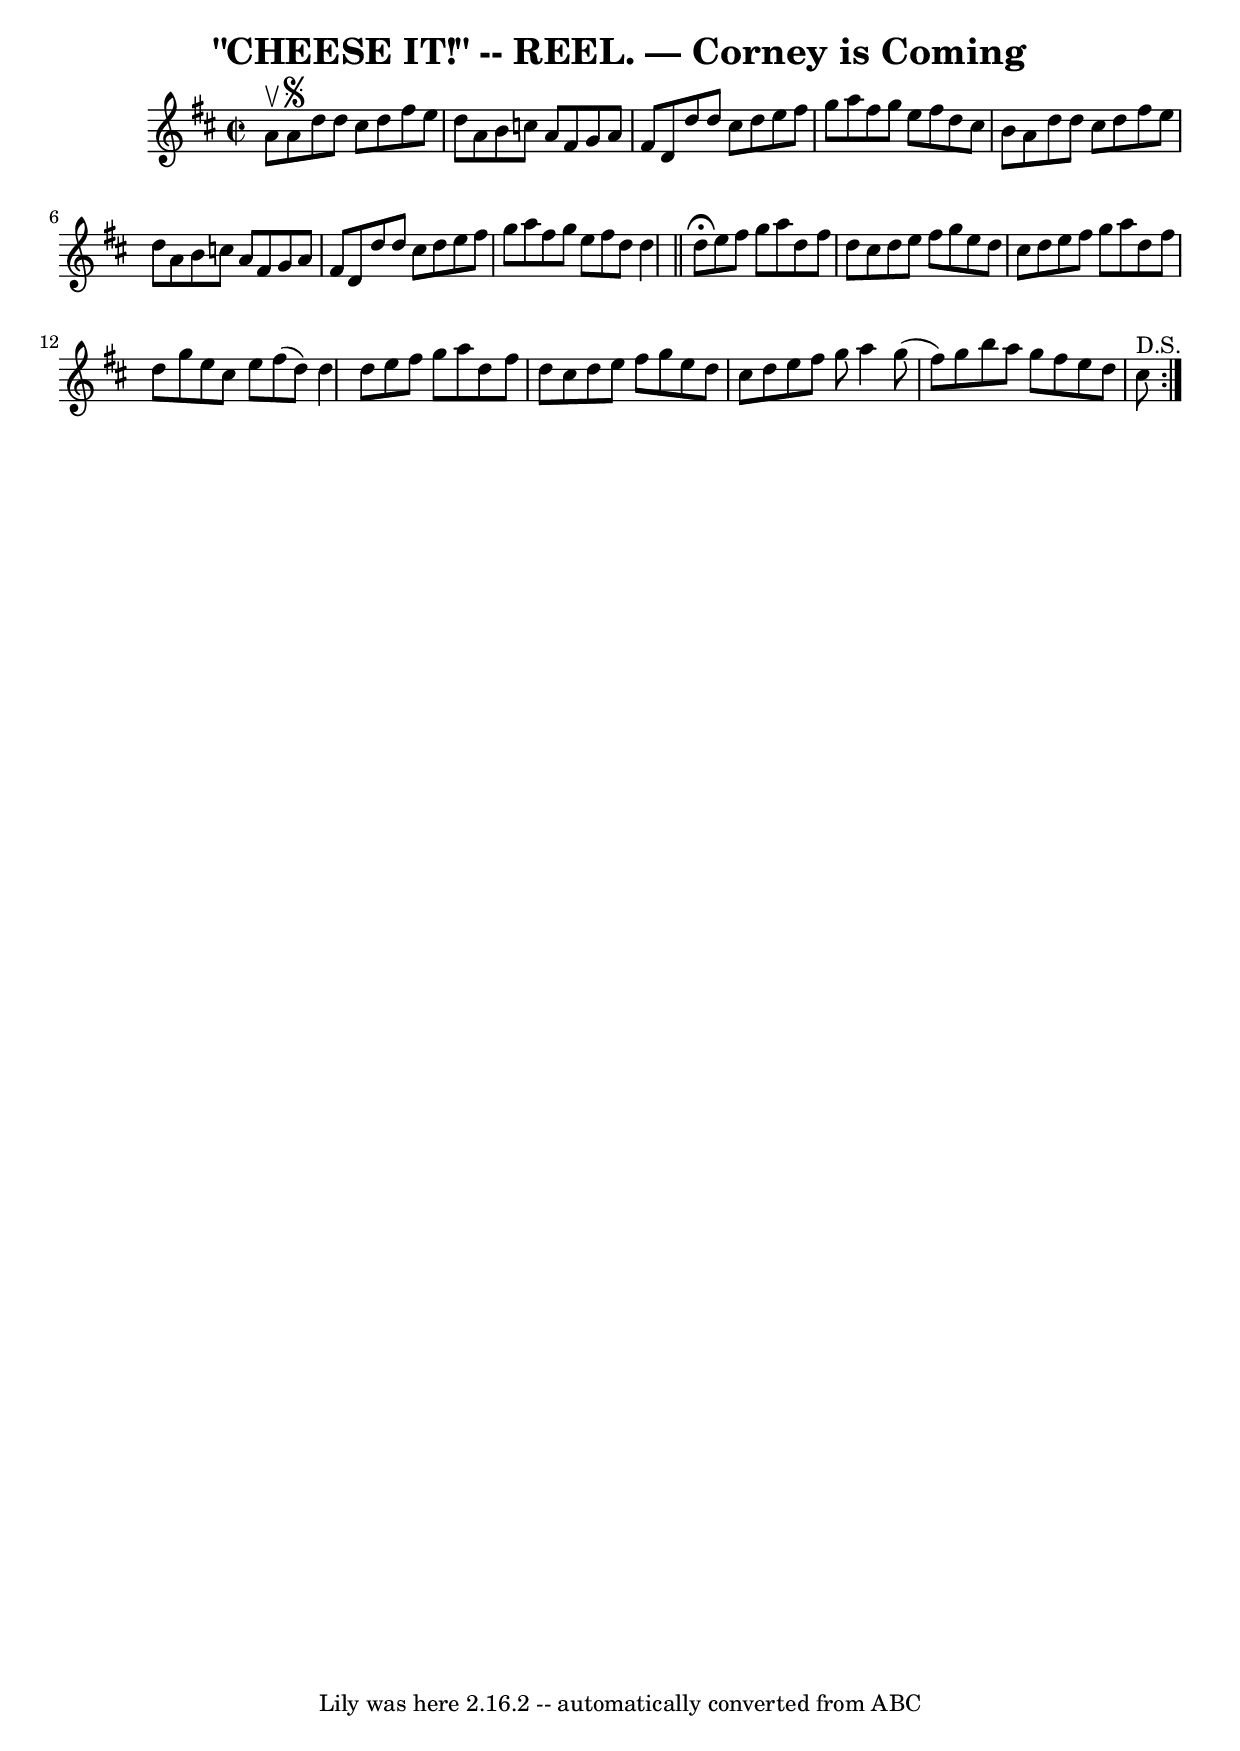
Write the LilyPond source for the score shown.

\version "2.16.2"
\include "Mammoth.ily"
\header {
  %% book = "Coles pg. 30.6"
  crossRefNumber = "14"
  footnotes = ""
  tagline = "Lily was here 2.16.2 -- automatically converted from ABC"
  title = "\"CHEESE IT!\" -- REEL. — Corney is Coming"

}
voicedefault =  {


  \override Staff.TimeSignature #'style = #'C
  \time 2/2 
  \key d \major
  a'8^\upbow   |
  a'8^\segno d''8 d''8  
  cis''8 d''8 fis''8 e''8 d''8  |
  a'8 b'8 c''8    
  a'8 fis'8 g'8 a'8 fis'8  |
  d'8 d''8 d''8 cis''8   
  d''8 e''8 fis''8 g''8  |
  a''8 fis''8 g''8 e''8    
  fis''8 d''8 cis''8 b'8  |
  a'8 d''8 d''8 cis''8    
  d''8 fis''8 e''8 d''8  |
  a'8 b'8 c''8 a'8 fis'8   
  g'8 a'8 fis'8  |
  d'8 d''8 d''8 cis''8 d''8 e''8  
  fis''8 g''8  |
  a''8 fis''8 g''8 e''8 fis''8 d''8   
  d''4    \bar "||"     
  \repeat volta 2 {
    d''8^\fermata e''8 fis''8    
    g''8 a''8 d''8 fis''8 d''8  |
    cis''8 d''8 e''8    
    fis''8 g''8 e''8 d''8 cis''8  |
    d''8 e''8 fis''8    
    g''8 a''8 d''8 fis''8 d''8  |
    g''8 e''8 cis''8    
    e''8 fis''8 (d''8) d''4  |
    d''8 e''8 fis''8 g''8 
    a''8 d''8 fis''8 d''8  |
    cis''8 d''8 e''8 fis''8  
    g''8 e''8 d''8 cis''8  |
    d''8 e''8 fis''8 g''8    
    a''4 g''8 (fis''8) |
    g''8 b''8 a''8 g''8 fis''8   
    e''8 d''8 cis''8^"D.S."   
  }   

}

\score{
  <<

    \context Staff="default"
    {
      \voicedefault 
      
    }

  >>
  \layout {
    
  }
  \midi {
  }

}
